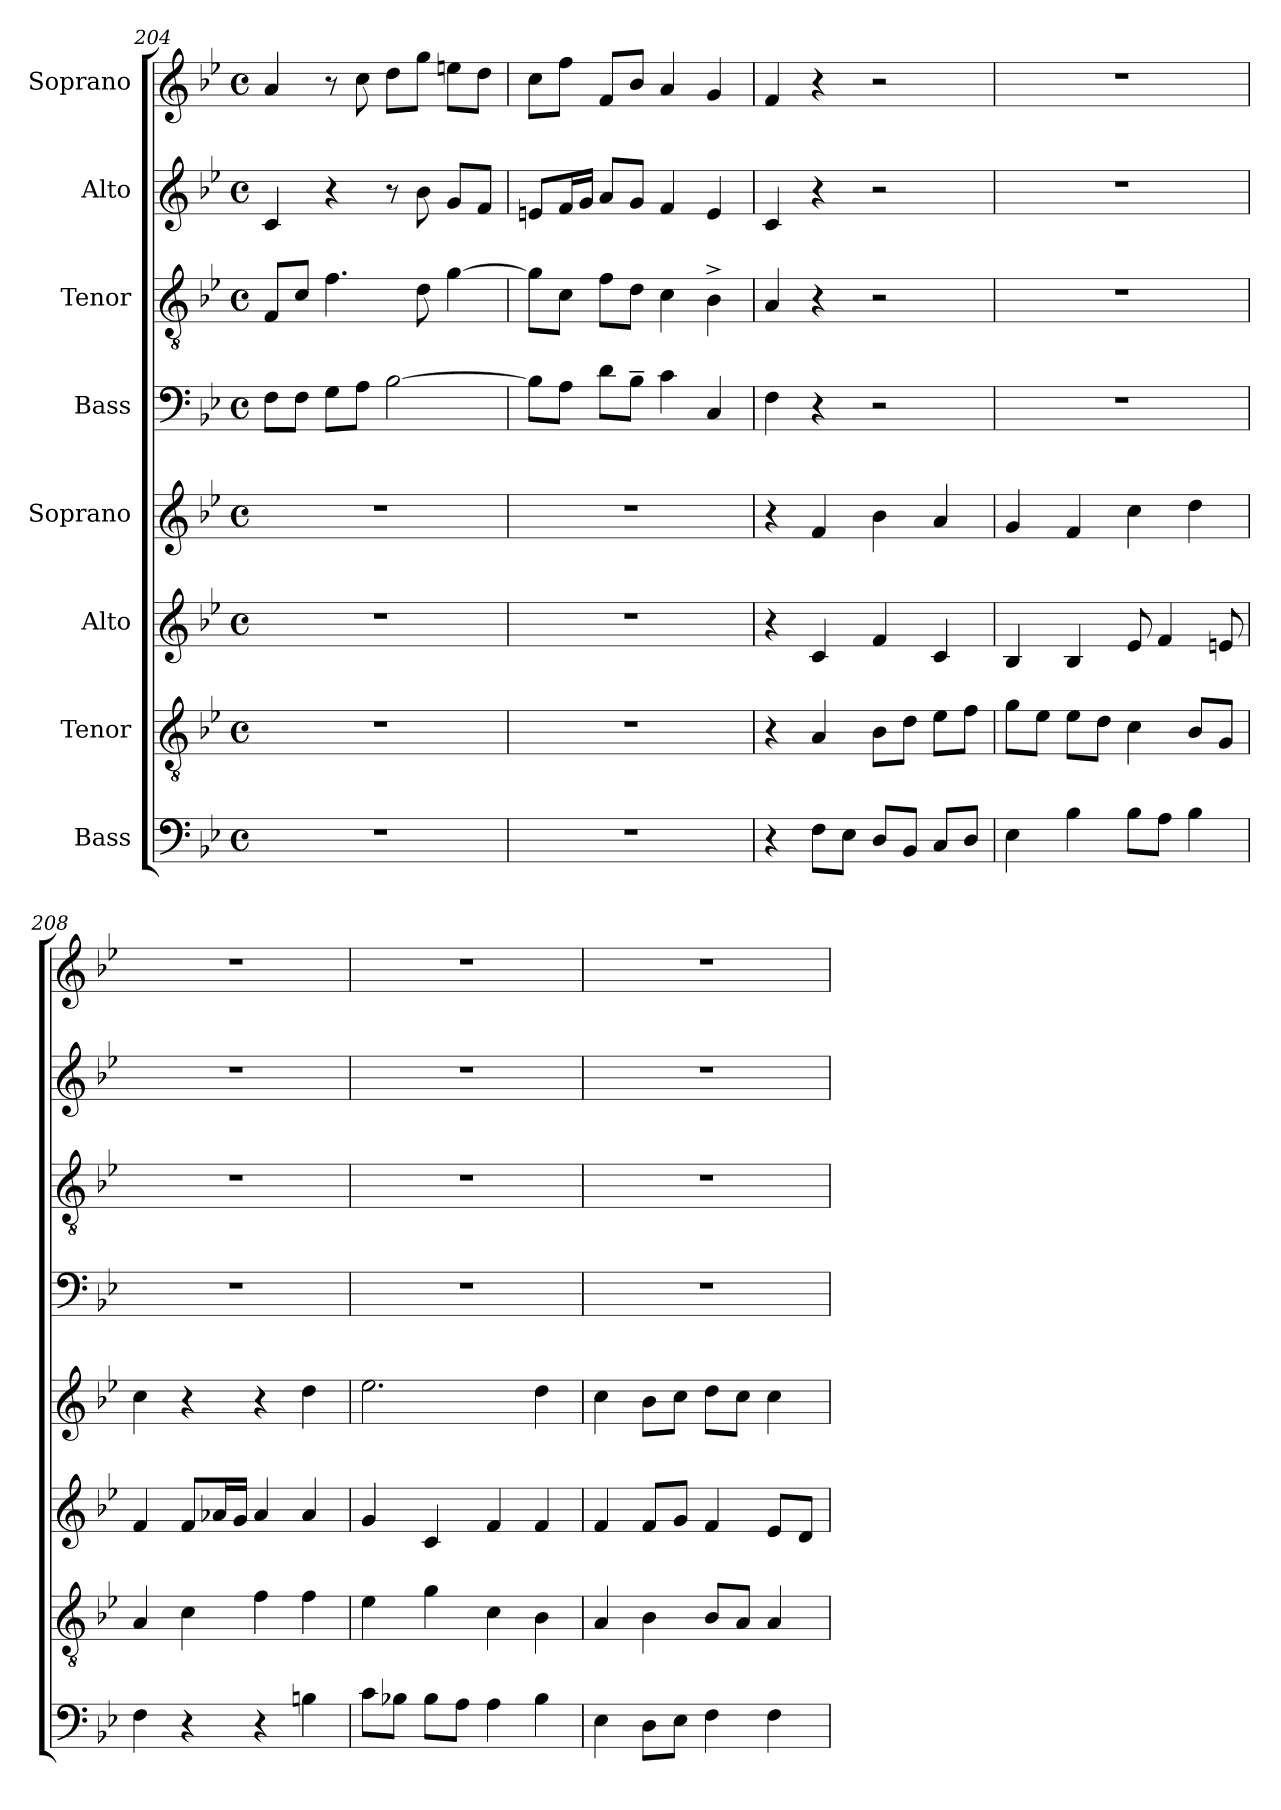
**kern	**kern	**kern	**kern	**kern	**kern	**kern	**kern
*part8	*part7	*part6	*part5	*part4	*part3	*part2	*part1
*staff8	*staff7	*staff6	*staff5	*staff4	*staff3	*staff2	*staff1
*I"Bass	*I"Tenor	*I"Alto	*I"Soprano	*I"Bass	*I"Tenor	*I"Alto	*I"Soprano
*clefF4	*clefGv2	*clefG2	*clefG2	*clefF4	*clefGv2	*clefG2	*clefG2
*k[b-e-]	*k[b-e-]	*k[b-e-]	*k[b-e-]	*k[b-e-]	*k[b-e-]	*k[b-e-]	*k[b-e-]
*B-:	*B-:	*B-:	*B-:	*B-:	*B-:	*B-:	*B-:
*M4/4	*M4/4	*M4/4	*M4/4	*M4/4	*M4/4	*M4/4	*M4/4
*met(c)	*met(c)	*met(c)	*met(c)	*met(c)	*met(c)	*met(c)	*met(c)
=204	=204	=204	=204	=204	=204	=204	=204
1r	1r	1r	1r	8F\L	8F/L	4c/	4a/
.	.	.	.	8F\J	8c/J	.	.
.	.	.	.	8G\L	4.f\	4r	8r
.	.	.	.	8A\J	.	.	8cc\
.	.	.	.	[>2B-\	.	8r	8dd\L
.	.	.	.	.	8d\	8b-\	8gg\J
.	.	.	.	.	[>4g\	8g/L	8een\L
.	.	.	.	.	.	8f/J	8dd\J
!!LO:PB:g=z
=205	=205	=205	=205	=205	=205	=205	=205
1r	1r	1r	1r	8B-\L]	8g\L]	8en/L	8cc\L
.	.	.	.	8A\J	8c\J	16f/L	8ff\J
.	.	.	.	.	.	16g/JJ	.
.	.	.	.	8d\L	8f\L	8a/L	8f/L
.	.	.	.	8B-~>\J	8d\J	8g/J	8b-/J
.	.	.	.	4c\	4c\	4f/	4a/
.	.	.	.	4C/	4B-^<\	4e/	4g/
=206	=206	=206	=206	=206	=206	=206	=206
4r	4r	4r	4r	4F\	4A/	4c/	4f/
8F\L	4A/	4c/	4f/	4r	4r	4r	4r
8E-\J	.	.	.	.	.	.	.
8D/L	8B-\L	4f/	4b-\	2r	2r	2r	2r
8BB-/J	8d\J	.	.	.	.	.	.
8C/L	8e-\L	4c/	4a/	.	.	.	.
8D/J	8f\J	.	.	.	.	.	.
=207	=207	=207	=207	=207	=207	=207	=207
4E-\	8g\L	4B-/	4g/	1r	1r	1r	1r
.	8e-\J	.	.	.	.	.	.
4B-\	8e-\L	4B-/	4f/	.	.	.	.
.	8d\J	.	.	.	.	.	.
8B-\L	4c\	8e-/	4cc\	.	.	.	.
8A\J	.	4f/	.	.	.	.	.
4B-\	8B-/L	.	4dd\	.	.	.	.
.	8G/J	8en/	.	.	.	.	.
=208	=208	=208	=208	=208	=208	=208	=208
4F\	4A/	4f/	4cc\	1r	1r	1r	1r
4r	4c\	8f/L	4r	.	.	.	.
.	.	16a-X/L	.	.	.	.	.
.	.	16g/JJ	.	.	.	.	.
4r	4f\	4a-/	4r	.	.	.	.
4Bn\	4f\	4a-/	4dd\	.	.	.	.
=209	=209	=209	=209	=209	=209	=209	=209
8c\L	4e-\	4g/	2.ee-\	1r	1r	1r	1r
8B-X\J	.	.	.	.	.	.	.
8B-\L	4g\	4c/	.	.	.	.	.
8A\J	.	.	.	.	.	.	.
4A\	4c\	4f/	.	.	.	.	.
4B-\	4B-\	4f/	4dd\	.	.	.	.
=210	=210	=210	=210	=210	=210	=210	=210
4E-\	4A/	4f/	4cc\	1r	1r	1r	1r
8D\L	4B-\	8f/L	8b-\L	.	.	.	.
8E-\J	.	8g/J	8cc\J	.	.	.	.
4F\	8B-/L	4f/	8dd\L	.	.	.	.
.	8A/J	.	8cc\J	.	.	.	.
4F\	4A/	8e-/L	4cc\	.	.	.	.
.	.	8d/J	.	.	.	.	.
=	=	=	=	=	=	=	=
*-	*-	*-	*-	*-	*-	*-	*-
